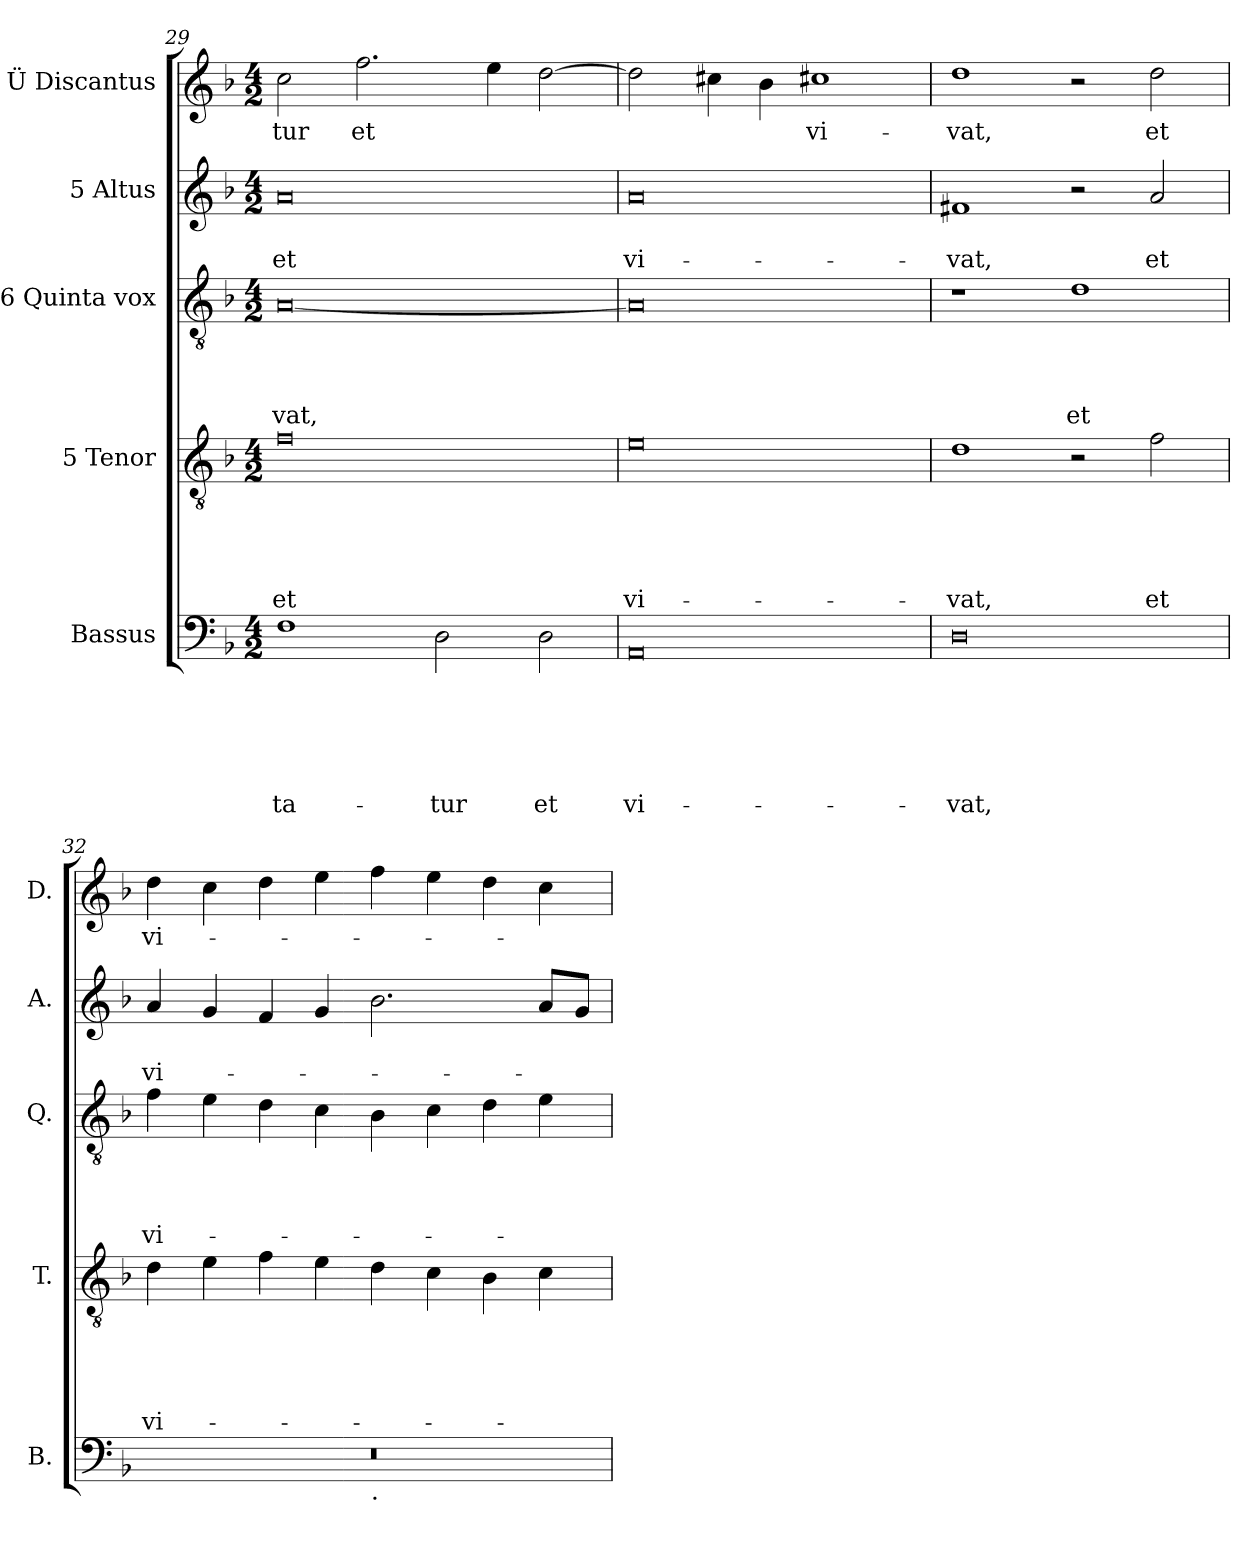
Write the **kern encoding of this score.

**kern	**text	**text	**text	**text	**text	**text	**kern	**text	**text	**text	**text	**text	**kern	**text	**text	**text	**text	**kern	**text	**text	**kern	**text
*part5	*part5	*part5	*part5	*part5	*part5	*part5	*part4	*part4	*part4	*part4	*part4	*part4	*part3	*part3	*part3	*part3	*part3	*part2	*part2	*part2	*part1	*part1
*staff5	*staff5	*staff5	*staff5	*staff5	*staff5	*staff5	*staff4	*staff4	*staff4	*staff4	*staff4	*staff4	*staff3	*staff3	*staff3	*staff3	*staff3	*staff2	*staff2	*staff2	*staff1	*staff1
*I"Bassus	*	*	*	*	*	*	*I"5 Tenor	*	*	*	*	*	*I"6 Quinta vox	*	*	*	*	*I"5 Altus	*	*	*I"Ü Discantus	*
*I'B.	*	*	*	*	*	*	*I'T.	*	*	*	*	*	*I'Q.	*	*	*	*	*I'A.	*	*	*I'D.	*
*clefF4	*	*	*	*	*	*	*clefGv2	*	*	*	*	*	*clefGv2	*	*	*	*	*clefG2	*	*	*clefG2	*
*k[b-]	*	*	*	*	*	*	*k[b-]	*	*	*	*	*	*k[b-]	*	*	*	*	*k[b-]	*	*	*k[b-]	*
*F:	*	*	*	*	*	*	*F:	*	*	*	*	*	*F:	*	*	*	*	*F:	*	*	*F:	*
*M4/2	*	*	*	*	*	*	*M4/2	*	*	*	*	*	*M4/2	*	*	*	*	*M4/2	*	*	*M4/2	*
=29	=29	=29	=29	=29	=29	=29	=29	=29	=29	=29	=29	=29	=29	=29	=29	=29	=29	=29	=29	=29	=29	=29
!	!	!	!	!	!	!LO:LY:b	!	!	!	!	!	!LO:LY:b	!	!	!	!	!LO:LY:b	!	!	!LO:LY:b	!	!LO:LY:b
1F	.	.	.	.	.	-ta-	0f	.	.	.	.	et	[>0A	.	.	.	-vat,	0a	.	et	2cc\	-tur
!	!	!	!	!	!	!	!	!	!	!	!	!	!	!	!	!	!	!	!	!	!	!LO:LY:b
.	.	.	.	.	.	.	.	.	.	.	.	.	.	.	.	.	.	.	.	.	2.ff\	et
!	!	!	!	!	!	!LO:LY:b	!	!	!	!	!	!	!	!	!	!	!	!	!	!	!	!
2D\	.	.	.	.	.	-tur	.	.	.	.	.	.	.	.	.	.	.	.	.	.	.	.
.	.	.	.	.	.	.	.	.	.	.	.	.	.	.	.	.	.	.	.	.	4ee\	.
!	!	!	!	!	!	!LO:LY:b	!	!	!	!	!	!	!	!	!	!	!	!	!	!	!	!
2D\	.	.	.	.	.	et	.	.	.	.	.	.	.	.	.	.	.	.	.	.	[>2dd\	.
!!LO:PB:g=z
=30	=30	=30	=30	=30	=30	=30	=30	=30	=30	=30	=30	=30	=30	=30	=30	=30	=30	=30	=30	=30	=30	=30
!	!	!	!	!	!	!LO:LY:b:rj	!	!	!	!	!	!LO:LY:b:rj	!	!	!	!	!	!	!	!LO:LY:b:rj	!	!
0AA	.	.	.	.	.	vi-	0e	.	.	.	.	vi-	0A]	.	.	.	.	0a	.	vi-	2dd\]	.
.	.	.	.	.	.	.	.	.	.	.	.	.	.	.	.	.	.	.	.	.	4cc#X\	.
.	.	.	.	.	.	.	.	.	.	.	.	.	.	.	.	.	.	.	.	.	4b-\	.
!	!	!	!	!	!	!	!	!	!	!	!	!	!	!	!	!	!	!	!	!	!	!LO:LY:b
.	.	.	.	.	.	.	.	.	.	.	.	.	.	.	.	.	.	.	.	.	1cc#X	vi-
=31	=31	=31	=31	=31	=31	=31	=31	=31	=31	=31	=31	=31	=31	=31	=31	=31	=31	=31	=31	=31	=31	=31
!	!	!	!	!	!	!LO:LY:b	!	!	!	!	!	!LO:LY:b	!	!	!	!	!	!	!	!LO:LY:b	!	!LO:LY:b
0D	.	.	.	.	.	-vat,	1d	.	.	.	.	-vat,	1r	.	.	.	.	1f#X	.	-vat,	1dd	-vat,
!	!	!	!	!	!	!	!	!	!	!	!	!	!	!	!	!	!LO:LY:b	!	!	!	!	!
.	.	.	.	.	.	.	2r	.	.	.	.	.	1d	.	.	.	et	2r	.	.	2r	.
!	!	!	!	!	!	!	!	!	!	!	!	!LO:LY:b	!	!	!	!	!	!	!	!LO:LY:b	!	!LO:LY:b
.	.	.	.	.	.	.	2f\	.	.	.	.	et	.	.	.	.	.	2a/	.	et	2dd\	et
=32	=32	=32	=32	=32	=32	=32	=32	=32	=32	=32	=32	=32	=32	=32	=32	=32	=32	=32	=32	=32	=32	=32
!	!	!	!	!	!	!	!	!	!	!	!	!LO:LY:b	!	!	!	!	!LO:LY:b	!	!	!LO:LY:b	!	!LO:LY:b
*^	*	*	*	*	*	*	*	*	*	*	*	*	*	*	*	*	*	*	*	*	*	*
0r	1ryy	.	.	.	.	.	.	4d\	.	.	.	.	vi-	4f\	.	.	.	vi-	4a/	.	vi-	4dd\	vi-
.	.	.	.	.	.	.	.	4e\	.	.	.	.	.	4e\	.	.	.	.	4g/	.	.	4cc\	.
.	.	.	.	.	.	.	.	4f\	.	.	.	.	.	4d\	.	.	.	.	4f/	.	.	4dd\	.
.	.	.	.	.	.	.	.	4e\	.	.	.	.	.	4c\	.	.	.	.	4g/	.	.	4ee\	.
!	!LO:TX:b:t=.	!	!	!	!	!	!	!	!	!	!	!	!	!	!	!	!	!	!	!	!	!	!
.	1ryy	.	.	.	.	.	.	4d\	.	.	.	.	.	4B-\	.	.	.	.	2.b-\	.	.	4ff\	.
.	.	.	.	.	.	.	.	4c\	.	.	.	.	.	4c\	.	.	.	.	.	.	.	4ee\	.
.	.	.	.	.	.	.	.	4B-\	.	.	.	.	.	4d\	.	.	.	.	.	.	.	4dd\	.
.	.	.	.	.	.	.	.	4c\	.	.	.	.	.	4e\	.	.	.	.	8a/L	.	.	4cc\	.
.	.	.	.	.	.	.	.	.	.	.	.	.	.	.	.	.	.	.	8g/J	.	.	.	.
*v	*v	*	*	*	*	*	*	*	*	*	*	*	*	*	*	*	*	*	*	*	*	*	*
=	=	=	=	=	=	=	=	=	=	=	=	=	=	=	=	=	=	=	=	=	=	=
*-	*-	*-	*-	*-	*-	*-	*-	*-	*-	*-	*-	*-	*-	*-	*-	*-	*-	*-	*-	*-	*-	*-
